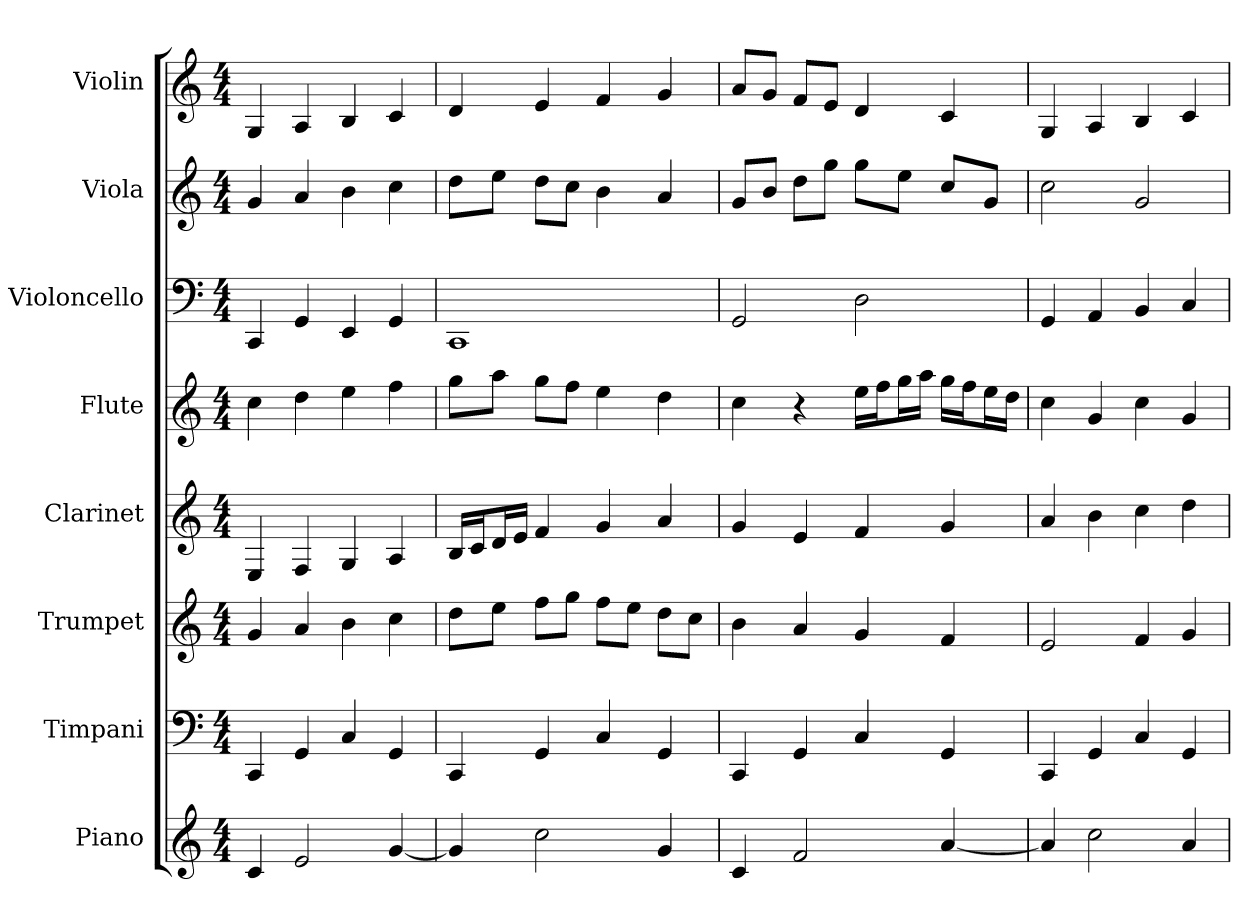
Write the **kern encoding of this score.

**kern	**kern	**kern	**kern	**kern	**kern	**kern	**kern
*part8	*part7	*part6	*part5	*part4	*part3	*part2	*part1
*staff8	*staff7	*staff6	*staff5	*staff4	*staff3	*staff2	*staff1
*I"Piano	*I"Timpani	*I"Trumpet	*I"Clarinet	*I"Flute	*I"Violoncello	*I"Viola	*I"Violin
*I'Pno	*I'Timp	*I'Tpt	*I'Cl	*I'Fl	*I'Vc	*I'Vla	*I'Vln
*clefG2	*clefF4	*clefG2	*clefG2	*clefG2	*clefF4	*clefG2	*clefG2
*	*	*ITrd1c2	*ITrd1c2	*	*	*	*
*k[]	*k[]	*k[b-e-]	*k[b-e-]	*k[]	*k[]	*k[]	*k[]
*M4/4	*M4/4	*M4/4	*M4/4	*M4/4	*M4/4	*M4/4	*M4/4
=1	=1	=1	=1	=1	=1	=1	=1
4c	4CC	4f	4D	4cc	4CC	4g	4G
2e	4GG	4g	4E-	4dd	4GG	4a	4A
.	4C	4a	4F	4ee	4EE	4b	4B
[4g	4GG	4b-	4G	4ff	4GG	4cc	4c
=2	=2	=2	=2	=2	=2	=2	=2
4g]	4CC	8cc\L	16A/LL	8gg\L	1CC	8dd\L	4d
.	.	.	16B-/J	.	.	.	.
.	.	8dd\J	16c/L	8aa\J	.	8ee\J	.
.	.	.	16d/JJ	.	.	.	.
2cc	4GG	8ee-\L	4e-	8gg\L	.	8dd\L	4e
.	.	8ff\J	.	8ff\J	.	8cc\J	.
.	4C	8ee-\L	4f	4ee	.	4b	4f
.	.	8dd\J	.	.	.	.	.
4g	4GG	8cc\L	4g	4dd	.	4a	4g
.	.	8b-\J	.	.	.	.	.
=3	=3	=3	=3	=3	=3	=3	=3
4c	4CC	4a	4f	4cc	2GG"	8g/L	8a/L
.	.	.	.	.	.	8b/J	8g/J
2f	4GG	4g	4d	4r	.	8dd\L	8f/L
.	.	.	.	.	.	8gg\J	8e/J
.	4C	4f	4e-	16ee\LL	2D"	8gg\L	4d
.	.	.	.	16ff\J	.	.	.
.	.	.	.	16gg\L	.	8ee\J	.
.	.	.	.	16aa\JJ	.	.	.
[4a	4GG	4e-	4f	16gg\LL	.	8cc/L	4c
.	.	.	.	16ff\J	.	.	.
.	.	.	.	16ee\L	.	8g/J	.
.	.	.	.	16dd\JJ	.	.	.
=4	=4	=4	=4	=4	=4	=4	=4
4a]	4CC	2d	4g	4cc	4GG	2cc	4G"
2cc	4GG	.	4a	4g	4AA	.	4A"
.	4C	4e-	4b-	4cc	4BB	2g	4B"
4a	4GG	4f	4cc	4g	4C	.	4c"
=	=	=	=	=	=	=	=
*-	*-	*-	*-	*-	*-	*-	*-
